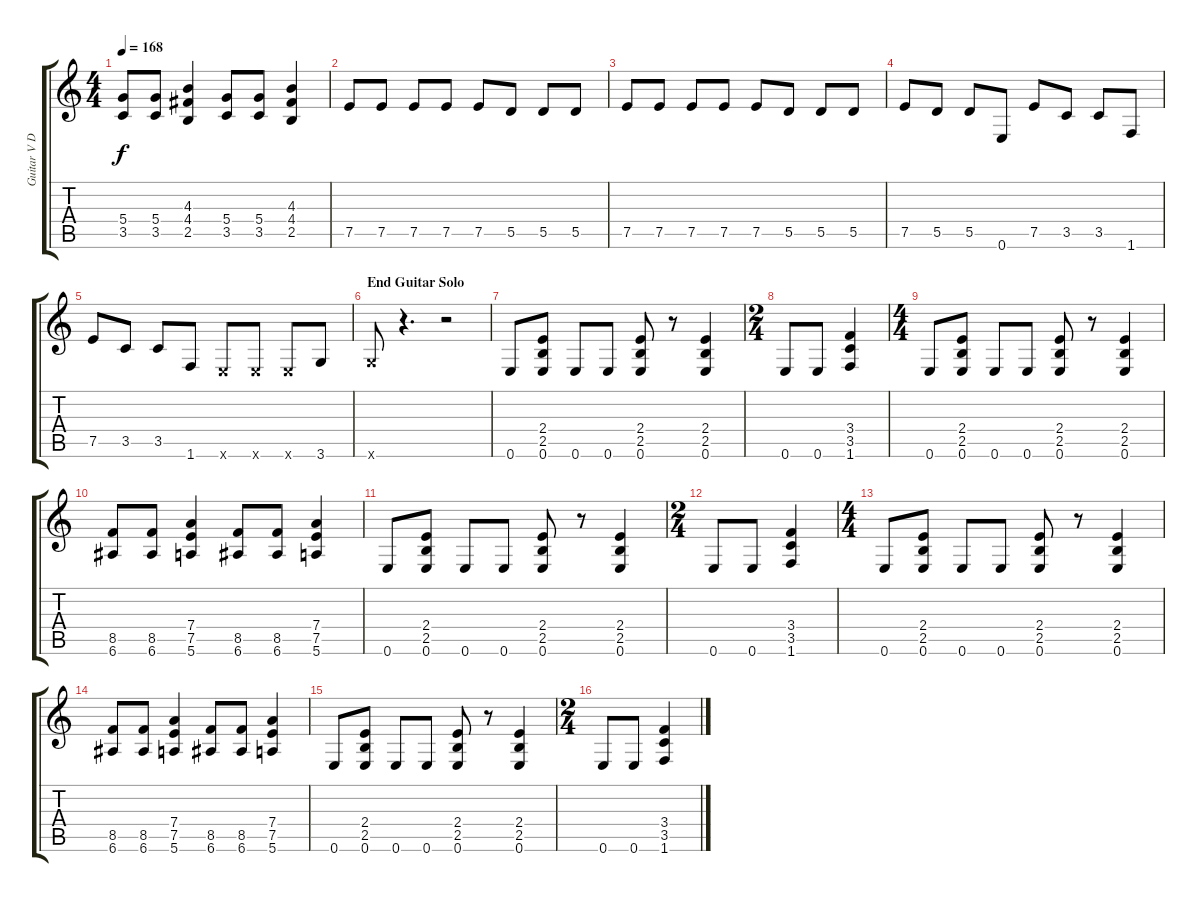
\track ("Guitar V Distortion" "Guitar V D") {instrument distortionguitar}
\staff {score tabs}
\tuning (E4 B3 G3 D3 A2 E2) {hide}
\ts (4 4)
\tempo 168
\clef g2
\ks c
(5.4 3.5).8{dy f} (5.4 3.5).8 (4.3 4.4 2.5).4 (5.4 3.5).8 (5.4 3.5).8 (4.3 4.4 2.5).4 |
7.5.8 7.5.8 7.5.8 7.5.8 7.5.8 5.5.8 5.5.8 5.5.8 |
7.5.8 7.5.8 7.5.8 7.5.8 7.5.8 5.5.8 5.5.8 5.5.8 |
7.5.8 5.5.8 5.5.8 0.6.8 7.5.8 3.5.8 3.5.8 1.6.8 |
7.5.8 3.5.8 3.5.8 1.6.8 0.6{x}.8 0.6{x}.8 0.6{x}.8 3.6.8 |
\section ("" "End Guitar Solo")
3.6{x}.8 r.4{d} r.2 |
0.6.8 (2.4 2.5 0.6).8 0.6.8 0.6.8 (2.4 2.5 0.6).8 r.8 (2.4 2.5 0.6).4 |
\ts (2 4)
0.6.8 0.6.8 (3.4 3.5 1.6).4 |
\ts (4 4)
0.6.8 (2.4 2.5 0.6).8 0.6.8 0.6.8 (2.4 2.5 0.6).8 r.8 (2.4 2.5 0.6).4 |
(8.5 6.6).8 (8.5 6.6).8 (7.4 7.5 5.6).4 (8.5 6.6).8 (8.5 6.6).8 (7.4 7.5 5.6).4 |
0.6.8 (2.4 2.5 0.6).8 0.6.8 0.6.8 (2.4 2.5 0.6).8 r.8 (2.4 2.5 0.6).4 |
\ts (2 4)
0.6.8 0.6.8 (3.4 3.5 1.6).4 |
\ts (4 4)
0.6.8 (2.4 2.5 0.6).8 0.6.8 0.6.8 (2.4 2.5 0.6).8 r.8 (2.4 2.5 0.6).4 |
(8.5 6.6).8 (8.5 6.6).8 (7.4 7.5 5.6).4 (8.5 6.6).8 (8.5 6.6).8 (7.4 7.5 5.6).4 |
0.6.8 (2.4 2.5 0.6).8 0.6.8 0.6.8 (2.4 2.5 0.6).8 r.8 (2.4 2.5 0.6).4 |
\ts (2 4)
0.6.8 0.6.8 (3.4 3.5 1.6).4
